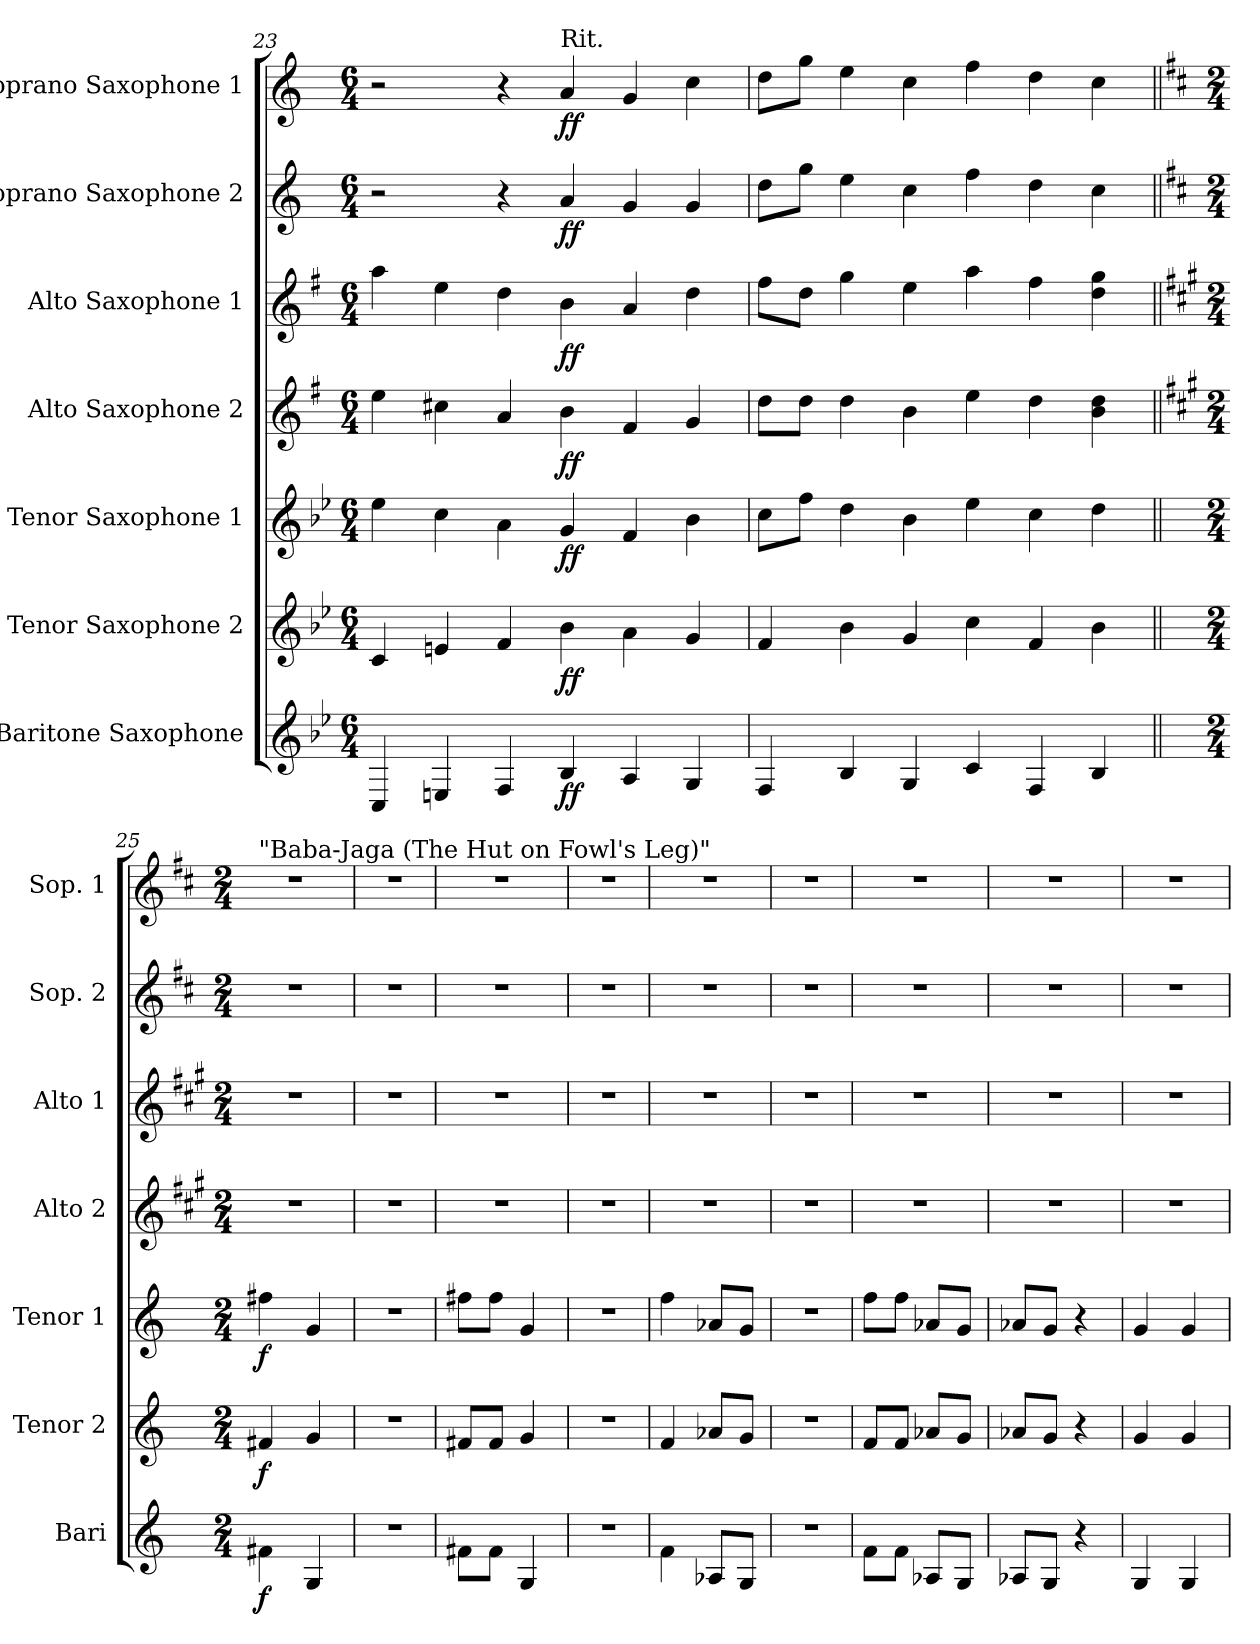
**kern	**dynam	**kern	**dynam	**kern	**dynam	**kern	**dynam	**kern	**dynam	**kern	**dynam	**kern	**dynam
*part7	*part7	*part6	*part6	*part5	*part5	*part4	*part4	*part3	*part3	*part2	*part2	*part1	*part1
*staff7	*staff7	*staff6	*staff6	*staff5	*staff5	*staff4	*staff4	*staff3	*staff3	*staff2	*staff2	*staff1	*staff1
*I"Baritone Saxophone	*	*I"Tenor Saxophone 2	*	*I"Tenor Saxophone 1	*	*I"Alto Saxophone 2	*	*I"Alto Saxophone 1	*	*I"Soprano Saxophone 2	*	*I"Soprano Saxophone 1	*
*I'Bari	*	*I'Tenor 2	*	*I'Tenor 1	*	*I'Alto 2	*	*I'Alto 1	*	*I'Sop. 2	*	*I'Sop. 1	*
*clefG2	*	*clefG2	*	*clefG2	*	*clefG2	*	*clefG2	*	*clefG2	*	*clefG2	*
*ITrd12c21	*	*ITrd8c14	*	*ITrd8c14	*	*ITrd5c9	*	*ITrd5c9	*	*ITrd1c2	*	*ITrd1c2	*
*k[b-e-]	*	*k[b-e-]	*	*k[b-e-]	*	*k[b-e-]	*	*k[b-e-]	*	*k[b-e-]	*	*k[b-e-]	*
*M6/4	*	*M6/4	*	*M6/4	*	*M6/4	*	*M6/4	*	*M6/4	*	*M6/4	*
=23	=23	=23	=23	=23	=23	=23	=23	=23	=23	=23	=23	=23	=23
4CC/	.	4C/	.	4e-\	.	4g\	.	4cc\	.	2r	.	2r	.
4EEn/	.	4En/	.	4c\	.	4en\	.	4g\	.	.	.	.	.
4FF/	.	4F/	.	4A\	.	4c/	.	4f\	.	4r	.	4r	.
*	*	*	*	*	*	*	*	*	*	*	*	*MM88	*
!	!	!	!	!	!	!	!	!	!	!	!	!LO:TX:a:t=Rit.	!
!	!LO:DY:b	!	!LO:DY:b	!	!LO:DY:b	!	!LO:DY:b	!	!LO:DY:b	!	!LO:DY:b	!	!LO:DY:b
4BB-/	ff	4B-\	ff	4G/	ff	4d\	ff	4d\	ff	4g/	ff	4g/	ff
*	*	*	*	*	*	*	*	*	*	*	*	*MM84	*
4AA/	.	4A\	.	4F/	.	4A/	.	4c/	.	4f/	.	4f/	.
*	*	*	*	*	*	*	*	*	*	*	*	*MM80	*
4GG/	.	4G/	.	4B-\	.	4B-/	.	4f\	.	4f/	.	4b-\	.
!!LO:PB:g=z
=24	=24	=24	=24	=24	=24	=24	=24	=24	=24	=24	=24	=24	=24
4FF/	.	4F/	.	8c\L	.	8f\L	.	8a\L	.	8cc\L	.	8cc\L	.
.	.	.	.	8f\J	.	8f\J	.	8f\J	.	8ff\J	.	8ff\J	.
4BB-/	.	4B-\	.	4d\	.	4f\	.	4b-\	.	4dd\	.	4dd\	.
*	*	*	*	*	*	*	*	*	*	*	*	*MM68	*
4GG/	.	4G/	.	4B-\	.	4d\	.	4g\	.	4b-\	.	4b-\	.
4C/	.	4c\	.	4e-\	.	4g\	.	4cc\	.	4ee-\	.	4ee-\	.
4FF/	.	4F/	.	4c\	.	4f\	.	4a\	.	4cc\	.	4cc\	.
4BB-Z/	.	4B-Z\	.	4dZ\	.	4d\Z 4f\Z	.	4f\Z 4b-\Z	.	4b-Z\	.	4b-Z\	.
=25||	=25||	=25||	=25||	=25||	=25||	=25||	=25||	=25||	=25||	=25||	=25||	=25||	=25||
!!LO:REH:place=s1:a:B:fs=14:t=C
*k[]	*	*k[]	*	*k[]	*	*k[]	*	*k[]	*	*k[]	*	*k[]	*
*M2/4	*	*M2/4	*	*M2/4	*	*M2/4	*	*M2/4	*	*M2/4	*	*M2/4	*
*	*	*	*	*	*	*	*	*	*	*	*	*MM175	*
!	!	!	!	!	!	!	!	!	!	!	!	!LO:TX:a:t="Baba-Jaga (The Hut on Fowl's Leg)"	!
!	!LO:DY:b	!	!LO:DY:b	!	!LO:DY:b	!	!	!	!	!	!	!	!
4F#X\	f	4F#X/	f	4f#X\	f	2r	.	2r	.	2r	.	2r	.
4GG/	.	4G/	.	4G/	.	.	.	.	.	.	.	.	.
=26	=26	=26	=26	=26	=26	=26	=26	=26	=26	=26	=26	=26	=26
2r	.	2r	.	2r	.	2r	.	2r	.	2r	.	2r	.
=27	=27	=27	=27	=27	=27	=27	=27	=27	=27	=27	=27	=27	=27
8F#X\L	.	8F#X/L	.	8f#X\L	.	2r	.	2r	.	2r	.	2r	.
8F#\J	.	8F#/J	.	8f#\J	.	.	.	.	.	.	.	.	.
4GG/	.	4G/	.	4G/	.	.	.	.	.	.	.	.	.
=28	=28	=28	=28	=28	=28	=28	=28	=28	=28	=28	=28	=28	=28
2r	.	2r	.	2r	.	2r	.	2r	.	2r	.	2r	.
=29	=29	=29	=29	=29	=29	=29	=29	=29	=29	=29	=29	=29	=29
4F\	.	4F/	.	4f\	.	2r	.	2r	.	2r	.	2r	.
8AA-X/L	.	8A-X/L	.	8A-X/L	.	.	.	.	.	.	.	.	.
8GG/J	.	8G/J	.	8G/J	.	.	.	.	.	.	.	.	.
=30	=30	=30	=30	=30	=30	=30	=30	=30	=30	=30	=30	=30	=30
2r	.	2r	.	2r	.	2r	.	2r	.	2r	.	2r	.
=31	=31	=31	=31	=31	=31	=31	=31	=31	=31	=31	=31	=31	=31
8F\L	.	8F/L	.	8f\L	.	2r	.	2r	.	2r	.	2r	.
8F\J	.	8F/J	.	8f\J	.	.	.	.	.	.	.	.	.
8AA-X/L	.	8A-X/L	.	8A-X/L	.	.	.	.	.	.	.	.	.
8GG/J	.	8G/J	.	8G/J	.	.	.	.	.	.	.	.	.
=32	=32	=32	=32	=32	=32	=32	=32	=32	=32	=32	=32	=32	=32
8AA-X/L	.	8A-X/L	.	8A-X/L	.	2r	.	2r	.	2r	.	2r	.
8GG/J	.	8G/J	.	8G/J	.	.	.	.	.	.	.	.	.
4r	.	4r	.	4r	.	.	.	.	.	.	.	.	.
!!LO:PB:g=z
=33	=33	=33	=33	=33	=33	=33	=33	=33	=33	=33	=33	=33	=33
4GG/	.	4G/	.	4G/	.	2r	.	2r	.	2r	.	2r	.
4GG/	.	4G/	.	4G/	.	.	.	.	.	.	.	.	.
=	=	=	=	=	=	=	=	=	=	=	=	=	=
*-	*-	*-	*-	*-	*-	*-	*-	*-	*-	*-	*-	*-	*-
